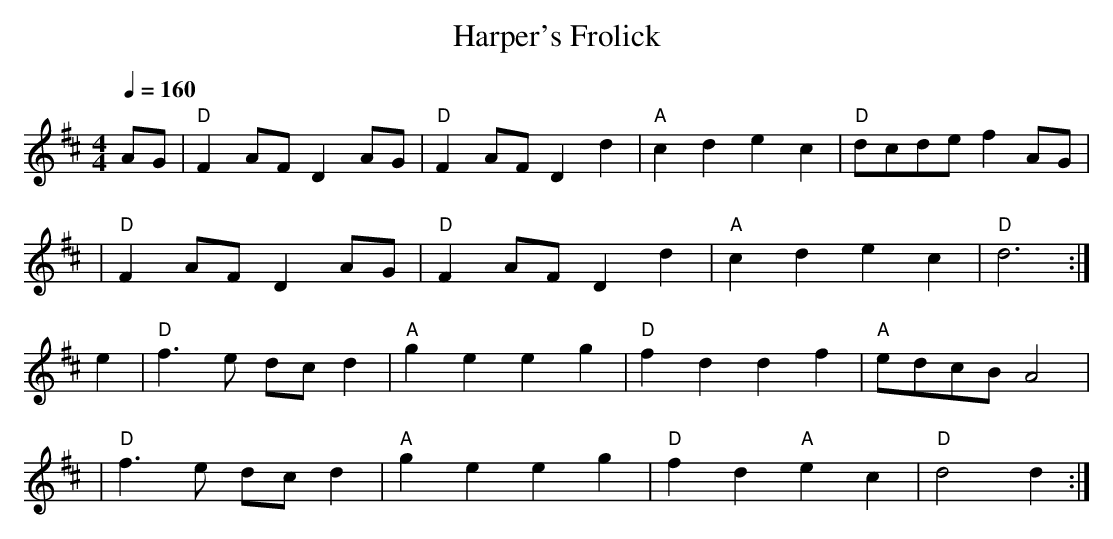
X:1
T:Harper's Frolick
M:4/4
L:1/4
Q:160
K:D
A/G/ | "D" F A/F/ D A/G/ | "D" F A/F/ Dd | "A" cdec | "D" d/c/d/e/ f A/G/ |
   | "D" F A/F/ D A/G/ | "D" F A/F/ Dd | "A" cdec | "D" d3 :|
e | "D" f>e d/c/ d | "A" geeg | "D" fddf | "A" e/d/c/B/ A2 |
     | "D" f>e d/c/ d | "A" geeg | "D" fd "A" ec | "D" d2 d :|
